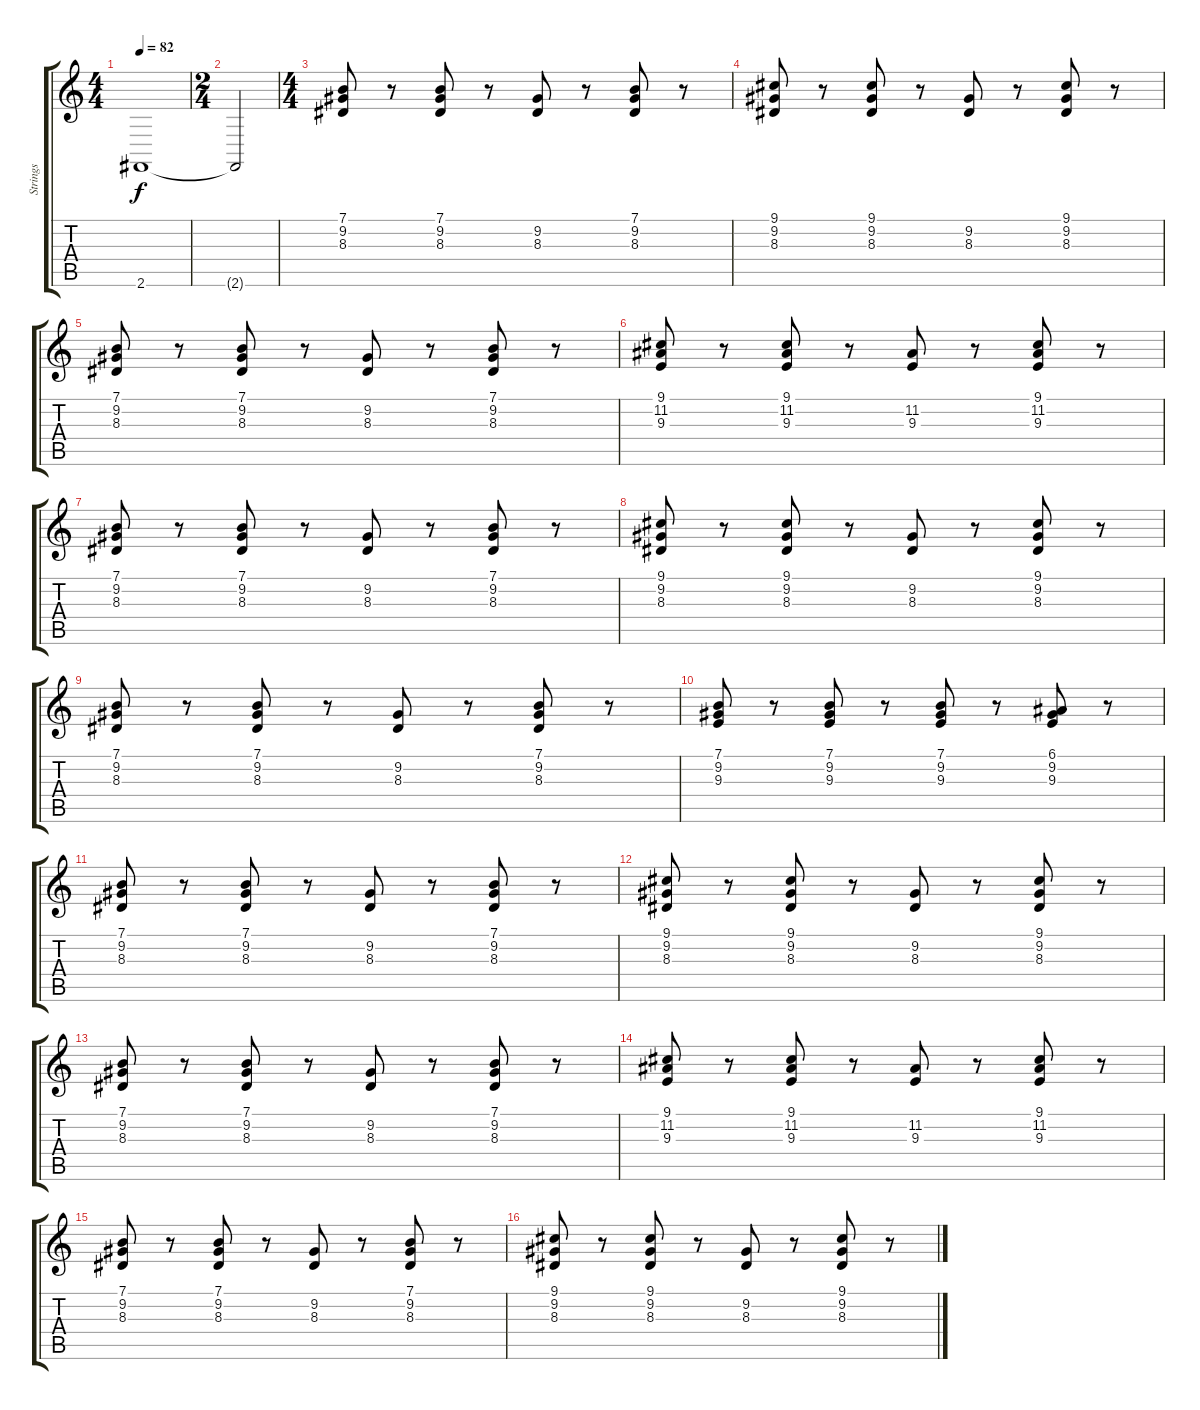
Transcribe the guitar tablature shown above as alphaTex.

\track ("Strings" "Strings") {instrument synthstrings1}
\staff {score tabs}
\tuning (E4 B3 G3 D3 A2 E2) {hide}
\ts (4 4)
\tempo 82
\clef g2
\ks c
2.6{t}.1{dy f} |
\ts (2 4)
2.6{t}.2 |
\ts (4 4)
(7.1 9.2 8.3).8{volume 12} r.8 (7.1 9.2 8.3).8 r.8 (9.2 8.3).8 r.8 (7.1 9.2 8.3).8 r.8 |
(9.1 9.2 8.3).8 r.8 (9.1 9.2 8.3).8 r.8 (9.2 8.3).8 r.8 (9.1 9.2 8.3).8 r.8 |
(7.1 9.2 8.3).8 r.8 (7.1 9.2 8.3).8 r.8 (9.2 8.3).8 r.8 (7.1 9.2 8.3).8 r.8 |
(9.1 11.2 9.3).8 r.8 (9.1 11.2 9.3).8 r.8 (11.2 9.3).8 r.8 (9.1 11.2 9.3).8 r.8 |
(7.1 9.2 8.3).8 r.8 (7.1 9.2 8.3).8 r.8 (9.2 8.3).8 r.8 (7.1 9.2 8.3).8 r.8 |
(9.1 9.2 8.3).8 r.8 (9.1 9.2 8.3).8 r.8 (9.2 8.3).8 r.8 (9.1 9.2 8.3).8 r.8 |
(7.1 9.2 8.3).8 r.8 (7.1 9.2 8.3).8 r.8 (9.2 8.3).8 r.8 (7.1 9.2 8.3).8 r.8 |
(7.1 9.2 9.3).8 r.8 (7.1 9.2 9.3).8 r.8 (7.1 9.2 9.3).8 r.8 (6.1 9.2 9.3).8 r.8 |
(7.1 9.2 8.3).8 r.8 (7.1 9.2 8.3).8 r.8 (9.2 8.3).8 r.8 (7.1 9.2 8.3).8 r.8 |
(9.1 9.2 8.3).8 r.8 (9.1 9.2 8.3).8 r.8 (9.2 8.3).8 r.8 (9.1 9.2 8.3).8 r.8 |
(7.1 9.2 8.3).8 r.8 (7.1 9.2 8.3).8 r.8 (9.2 8.3).8 r.8 (7.1 9.2 8.3).8 r.8 |
(9.1 11.2 9.3).8 r.8 (9.1 11.2 9.3).8 r.8 (11.2 9.3).8 r.8 (9.1 11.2 9.3).8 r.8 |
(7.1 9.2 8.3).8 r.8 (7.1 9.2 8.3).8 r.8 (9.2 8.3).8 r.8 (7.1 9.2 8.3).8 r.8 |
(9.1 9.2 8.3).8 r.8 (9.1 9.2 8.3).8 r.8 (9.2 8.3).8 r.8 (9.1 9.2 8.3).8 r.8
